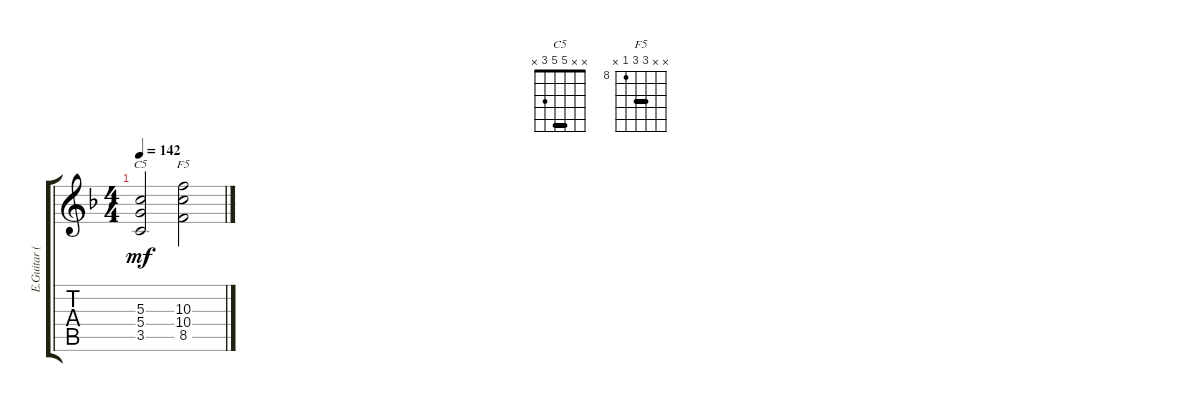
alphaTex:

\track ("E.Guitar (Rhythm)" "E.Guitar (") {instrument overdrivenguitar}
\staff {score tabs}
\tuning (E4 B3 G3 D3 A2 E2) {hide}
\chord ("C5" x x 5 5 3 x) {barre 5}
\chord ("F5" x x 10 10 8 x) {firstfret 8 barre 10}
\ts (4 4)
\tempo 142
\clef g2
\ks f
(5.3 5.4 3.5).2{ch "C5" dy mf} (10.3 10.4 8.5).2{ch "F5"}
